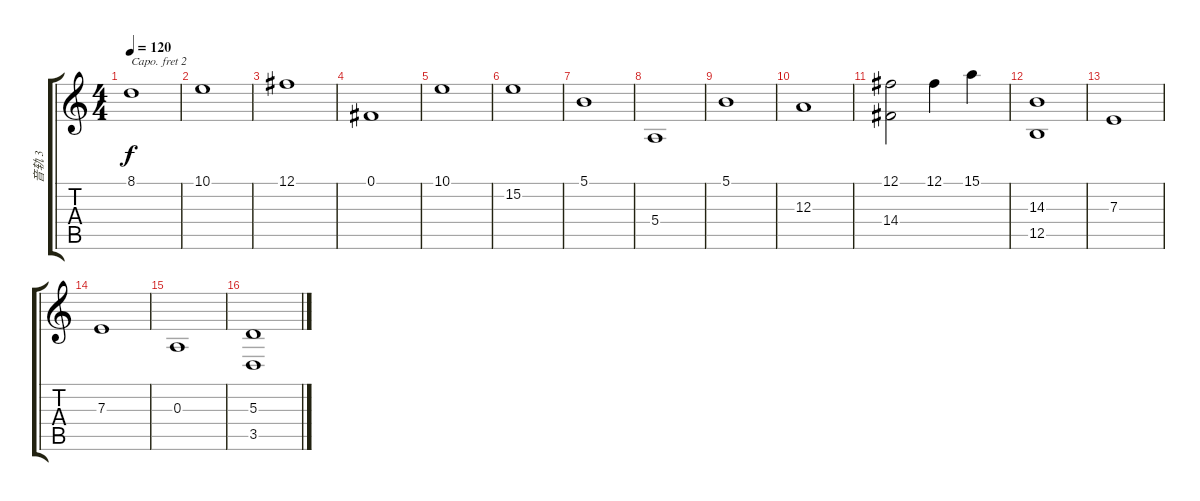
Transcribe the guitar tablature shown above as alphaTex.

\track ("音轨 3" "音轨 3") {instrument synthstrings2}
\staff {score tabs}
\capo 2
\tuning (E4 B3 G3 D3 A2 E2) {hide}
\ts (4 4)
\tempo 120
\clef g2
\ks c
8.1.1{dy f} |
10.1.1 |
12.1.1 |
0.1.1 |
10.1.1 |
15.2.1 |
5.1.1 |
5.4.1 |
5.1.1 |
12.3.1 |
(12.1 14.4).2 12.1.4 15.1.4 |
(14.3 12.5).1 |
7.3.1 |
7.3.1 |
0.3.1 |
(5.3 3.5).1
